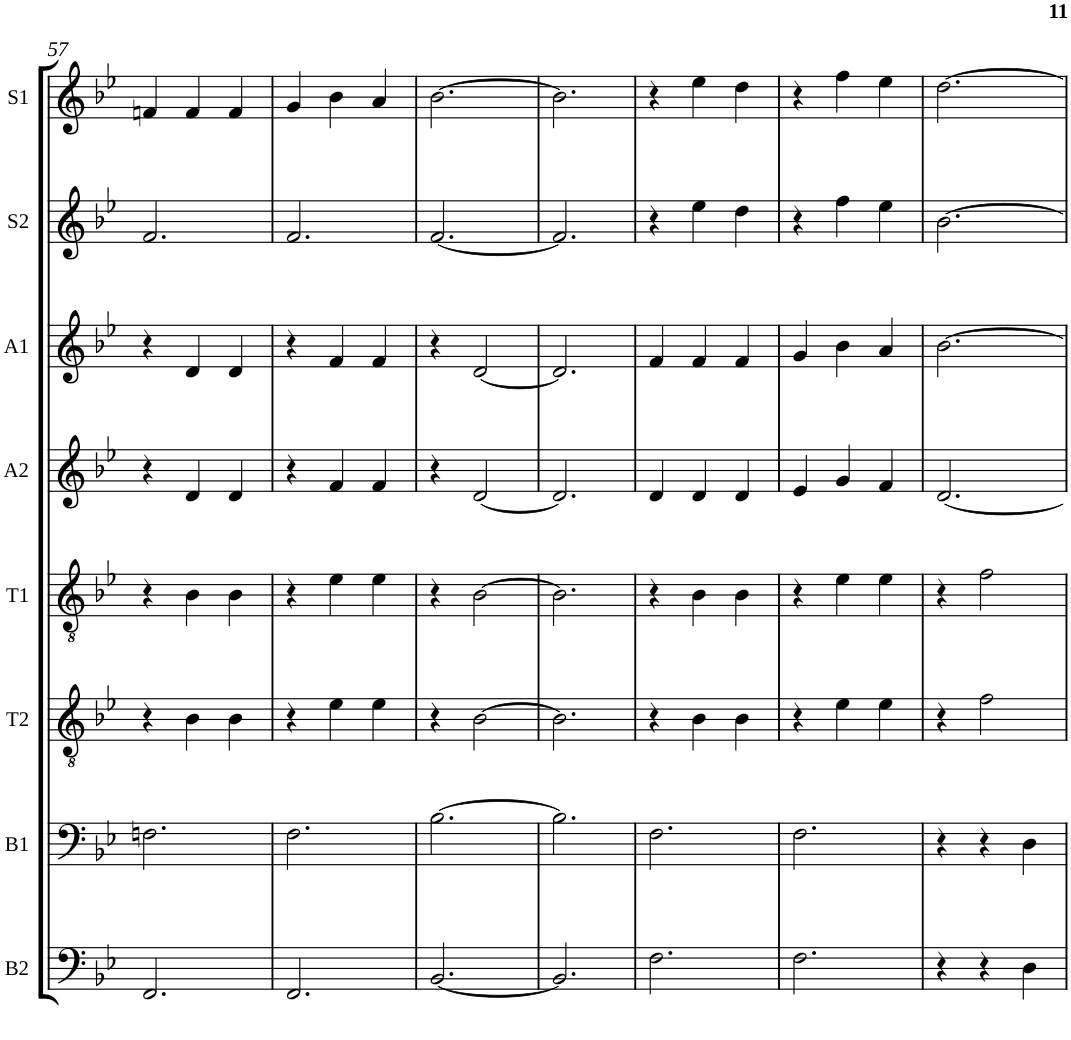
**kern	**kern	**kern	**kern	**kern	**kern	**kern	**kern
*part8	*part7	*part6	*part5	*part4	*part3	*part2	*part1
*staff8	*staff7	*staff6	*staff5	*staff4	*staff3	*staff2	*staff1
*I"Bass 2	*I"Bass 1	*I"Tenor 2	*I"Tenor 1	*I"Alto 2	*I"Alto 1	*I"Soprano 2	*I"Soprano 1
*I'B2	*I'B1	*I'T2	*I'T1	*I'A2	*I'A1	*I'S2	*I'S1
!!LO:PB:g=z
*clefF4	*clefF4	*clefGv2	*clefGv2	*clefG2	*clefG2	*clefG2	*clefG2
*k[b-e-]	*k[b-e-]	*k[b-e-]	*k[b-e-]	*k[b-e-]	*k[b-e-]	*k[b-e-]	*k[b-e-]
*B-:	*B-:	*B-:	*B-:	*B-:	*B-:	*B-:	*B-:
*M3/4	*M3/4	*M3/4	*M3/4	*M3/4	*M3/4	*M3/4	*M3/4
=57	=57	=57	=57	=57	=57	=57	=57
2.FF/	2.Fn\	4r	4r	4r	4r	2.f/	4fn/
.	.	4B-\	4B-\	4d/	4d/	.	4f/
.	.	4B-\	4B-\	4d/	4d/	.	4f/
=58	=58	=58	=58	=58	=58	=58	=58
2.FF/	2.F\	4r	4r	4r	4r	2.f/	4g/
.	.	4e-\	4e-\	4f/	4f/	.	4b-\
.	.	4e-\	4e-\	4f/	4f/	.	4a/
=59	=59	=59	=59	=59	=59	=59	=59
[2.BB-/	[2.B-\	4r	4r	4r	4r	[2.f/	[2.b-\
.	.	[2B-\	[2B-\	[2d/	[2d/	.	.
=60	=60	=60	=60	=60	=60	=60	=60
2.BB-/]	2.B-\]	2.B-\]	2.B-\]	2.d/]	2.d/]	2.f/]	2.b-\]
=61	=61	=61	=61	=61	=61	=61	=61
2.F\	2.F\	4r	4r	4d/	4f/	4r	4r
.	.	4B-\	4B-\	4d/	4f/	4ee-\	4ee-\
.	.	4B-\	4B-\	4d/	4f/	4dd\	4dd\
=62	=62	=62	=62	=62	=62	=62	=62
2.F\	2.F\	4r	4r	4e-/	4g/	4r	4r
.	.	4e-\	4e-\	4g/	4b-\	4ff\	4ff\
.	.	4e-\	4e-\	4f/	4a/	4ee-\	4ee-\
=63	=63	=63	=63	=63	=63	=63	=63
4r	4r	4r	4r	[2.d/	[2.b-\	[2.b-\	[2.dd\
4r	4r	2f\	2f\	.	.	.	.
4D\	4D\	.	.	.	.	.	.
=	=	=	=	=	=	=	=
*-	*-	*-	*-	*-	*-	*-	*-
